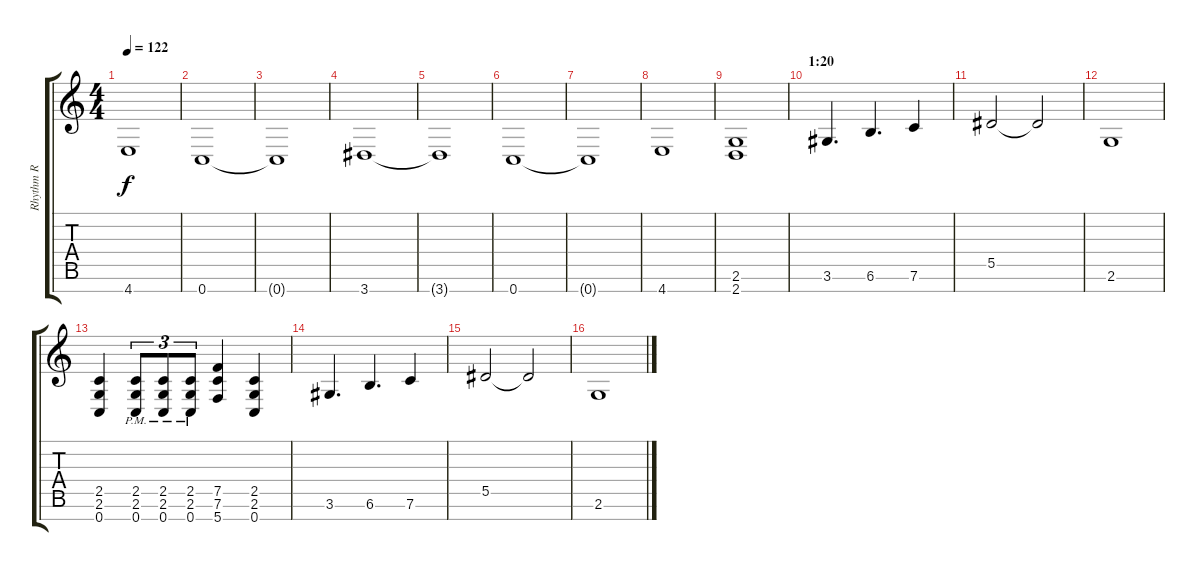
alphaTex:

\track ("Rhythm R" "Rhythm R") {instrument distortionguitar}
\staff {score tabs}
\tuning (F4 C4 Ab3 Eb3 Bb2 F2 C2) {hide}
\ts (4 4)
\tempo 122
\clef g2
\ks c
4.7{t}.1{dy f} |
0.7.1 |
0.7{t}.1 |
3.7.1 |
3.7{t}.1 |
0.7.1 |
0.7{t}.1 |
4.7.1 |
(2.6 2.7).1 |
\section ("" "1:20")
3.6.4{d} 6.6.4{d} 7.6.4 |
5.5.2 5.5{t}.2 |
2.6.1 |
(2.5 2.6 0.7).4 (2.5{pm} 2.6{pm} 0.7{pm}).8{tu (3 2)} (2.5{pm} 2.6{pm} 0.7{pm}).8{tu (3 2)} (2.5{pm} 2.6{pm} 0.7{pm}).8{tu (3 2)} (7.5 7.6 5.7).4 (2.5 2.6 0.7).4 |
3.6.4{d} 6.6.4{d} 7.6.4 |
5.5.2 5.5{t}.2 |
2.6.1
